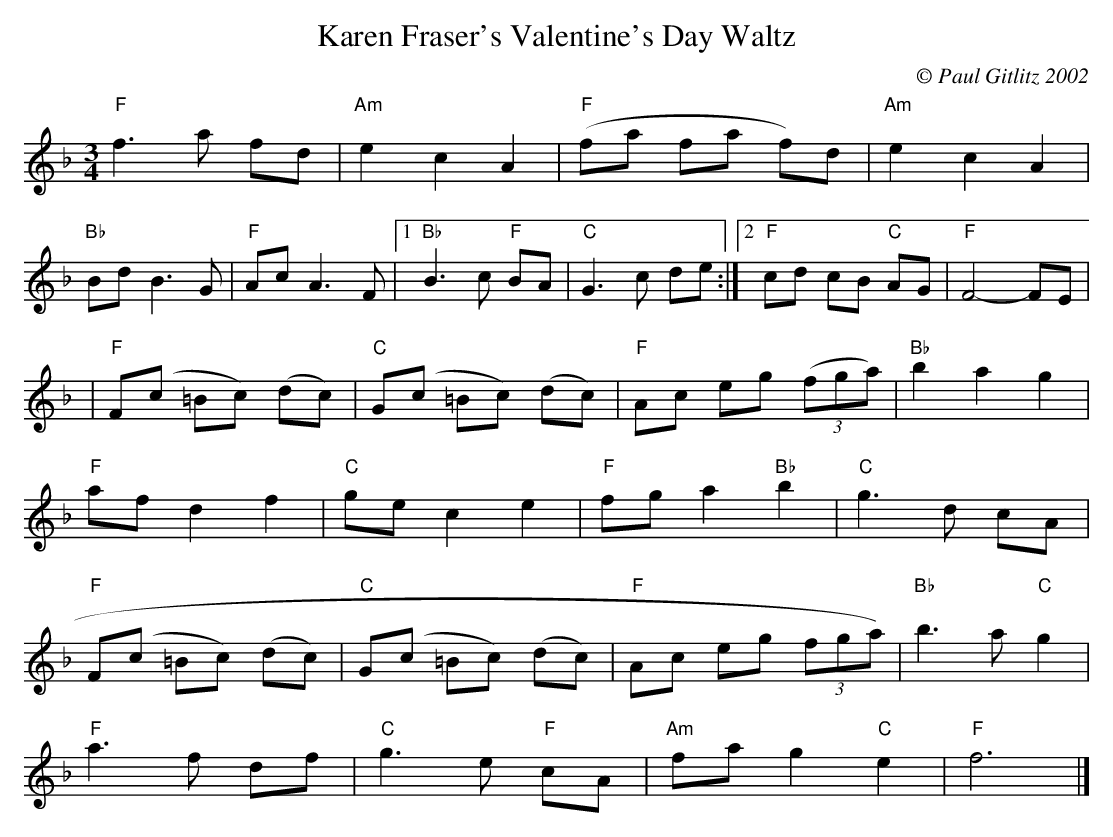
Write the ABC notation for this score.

X:1
T:Karen Fraser's Valentine's Day Waltz
M:3/4
L:1/8
C:© Paul Gitlitz 2002
K:F
"F"f3a fd|"Am"e2c2A2|"F"(fa fa f)d|"Am"e2c2A2|!
"Bb"Bd B3G|"F"Ac A3F|1"Bb"B3c "F"BA|"C"G3c de:|2"F"cd cB "C"AG|"F"F4-FE|!
|"F"F(c =Bc) (dc)|"C"G(c =Bc) (dc)|"F"Ac eg ((3fga)|"Bb"b2a2g2|!
"F"af d2f2|"C"ge c2e2|"F"fg a2"Bb"b2|"C"g3d  cA|!
"F"F(c =Bc) (dc)|"C"G(c =Bc) (dc)|"F"Ac eg (3fga)|"Bb"b3a"C"g2|!
"F"a3f df|"C"g3e "F"cA|"Am"fa g2 "C"e2|"F"f6|]
